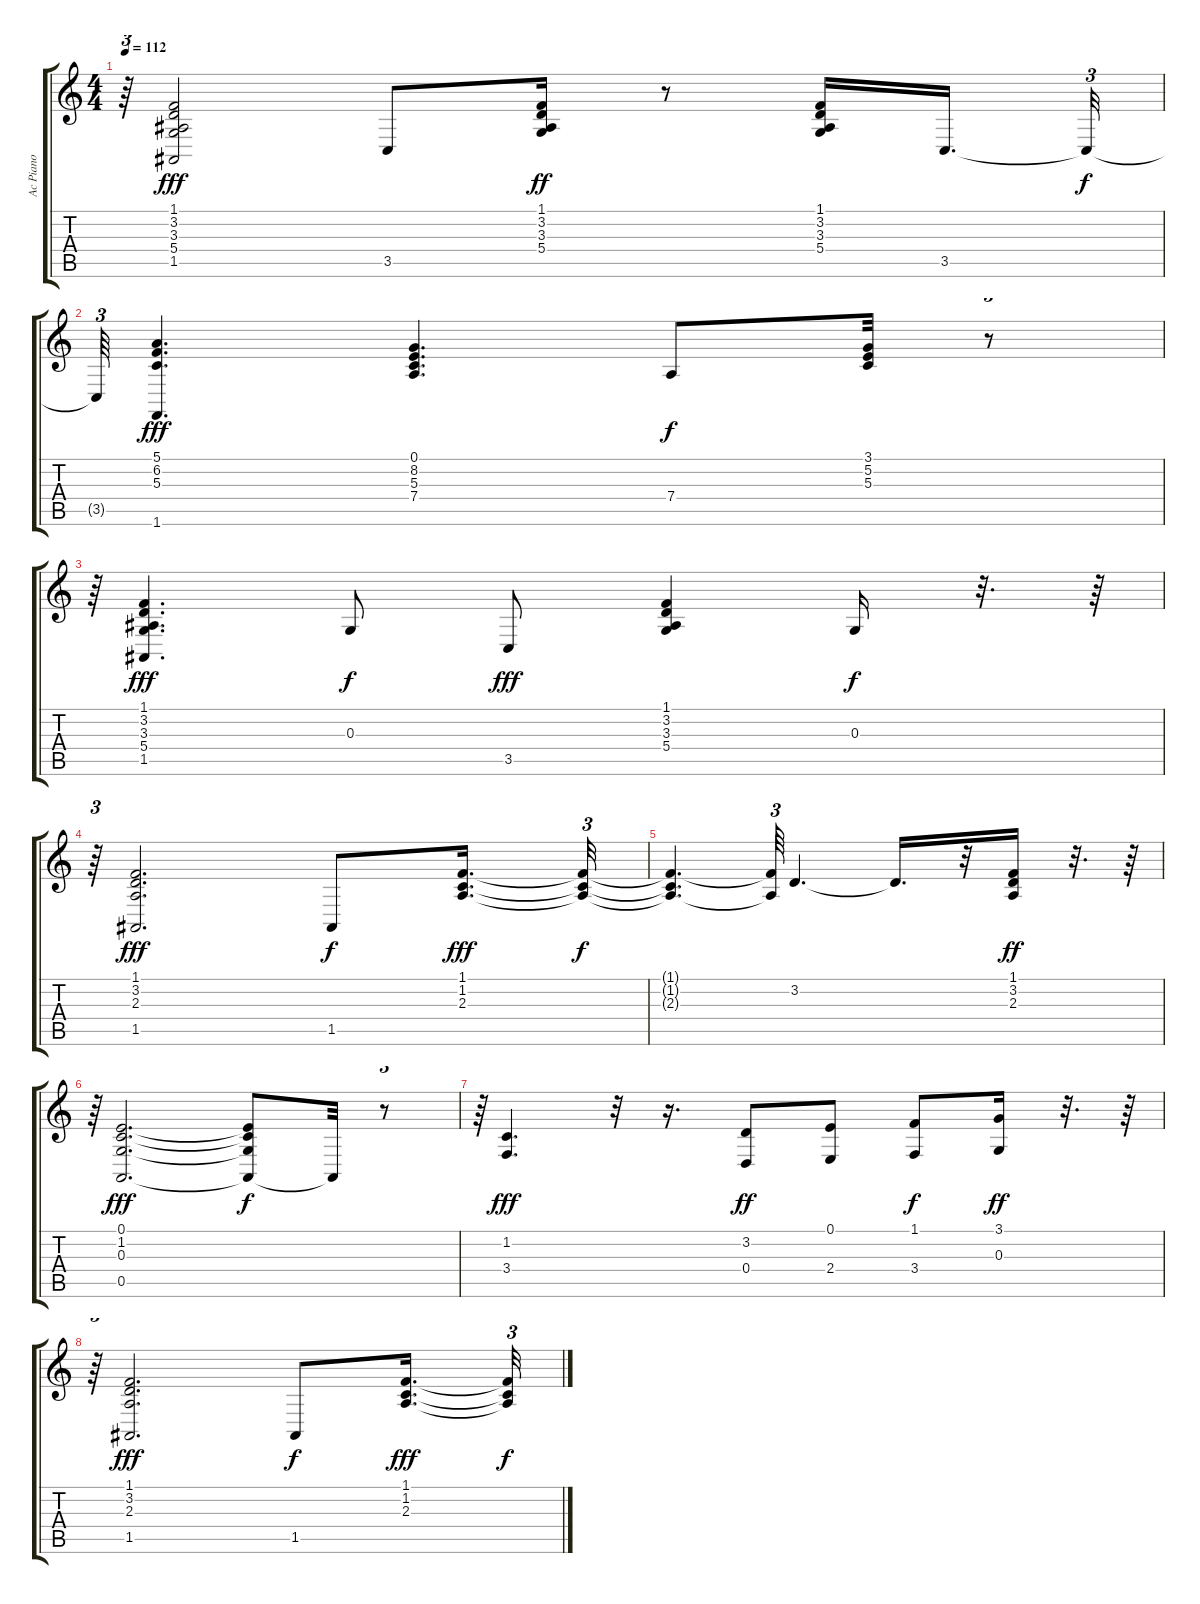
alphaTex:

\track ("Ac Piano" "Ac Piano") {instrument brightacousticpiano}
\staff {score tabs}
\tuning (E4 B3 G3 D3 A2 E2) {hide}
\ts (4 4)
\tempo 112
\clef g2
\ks c
r.64{tu (3 2) dy ff} (1.1 3.2 3.3 5.4 1.5).2{dy fff} 3.5.8 (1.1 3.2 3.3 5.4).16{dy ff} r.8 (1.1 3.2 3.3 5.4).16 3.5.16{d} 3.5{t}.32{tu (3 2) dy f} |
3.5{t}.64{tu (3 2)} (5.1 6.2 5.3 1.6).4{d dy fff} (0.1 8.2 5.3 7.4).4{d} 7.4.8{dy f} (3.1 5.2 5.3).32 r.8{tu (3 2)} |
r.64{tu (3 2)} (1.1 3.2 3.3 5.4 1.5).4{d dy fff} 0.3.8{dy f} 3.5.8{dy fff} (1.1 3.2 3.3 5.4).4 0.3.16{dy f} r.32{d} r.64 |
r.64{tu (3 2)} (1.1 3.2 2.3 1.5).2{d dy fff} 1.5.8{dy f} (1.1 1.2 2.3).16{d dy fff} (1.1{t} 1.2{t} 2.3{t}).32{tu (3 2) dy f} |
(1.1{t} 1.2{t} 2.3{t}).4{d} (1.1{t} 2.3{t}).64{tu (3 2)} 3.2.4{d} 3.2{t}.16{d} r.32 (1.1 3.2 2.3).16{dy ff} r.32{d} r.64 |
r.64{tu (3 2)} (0.1 1.2 0.3 0.5).2{d dy fff} (0.1{t} 1.2{t} 0.3{t} 0.5{t}).8{dy f} 0.5{t}.32 r.8{tu (3 2)} |
r.64{tu (3 2)} (1.2 3.4).4{d dy fff} r.32 r.16{d} (3.2 0.4).8{dy ff} (0.1 2.4).8 (1.1 3.4).8{dy f} (3.1 0.3).16{dy ff} r.32{d} r.64 |
r.64{tu (3 2)} (1.1 3.2 2.3 1.5).2{d dy fff} 1.5.8{dy f} (1.1 1.2 2.3).16{d dy fff} (1.1{t} 1.2{t} 2.3{t}).32{tu (3 2) dy f}
